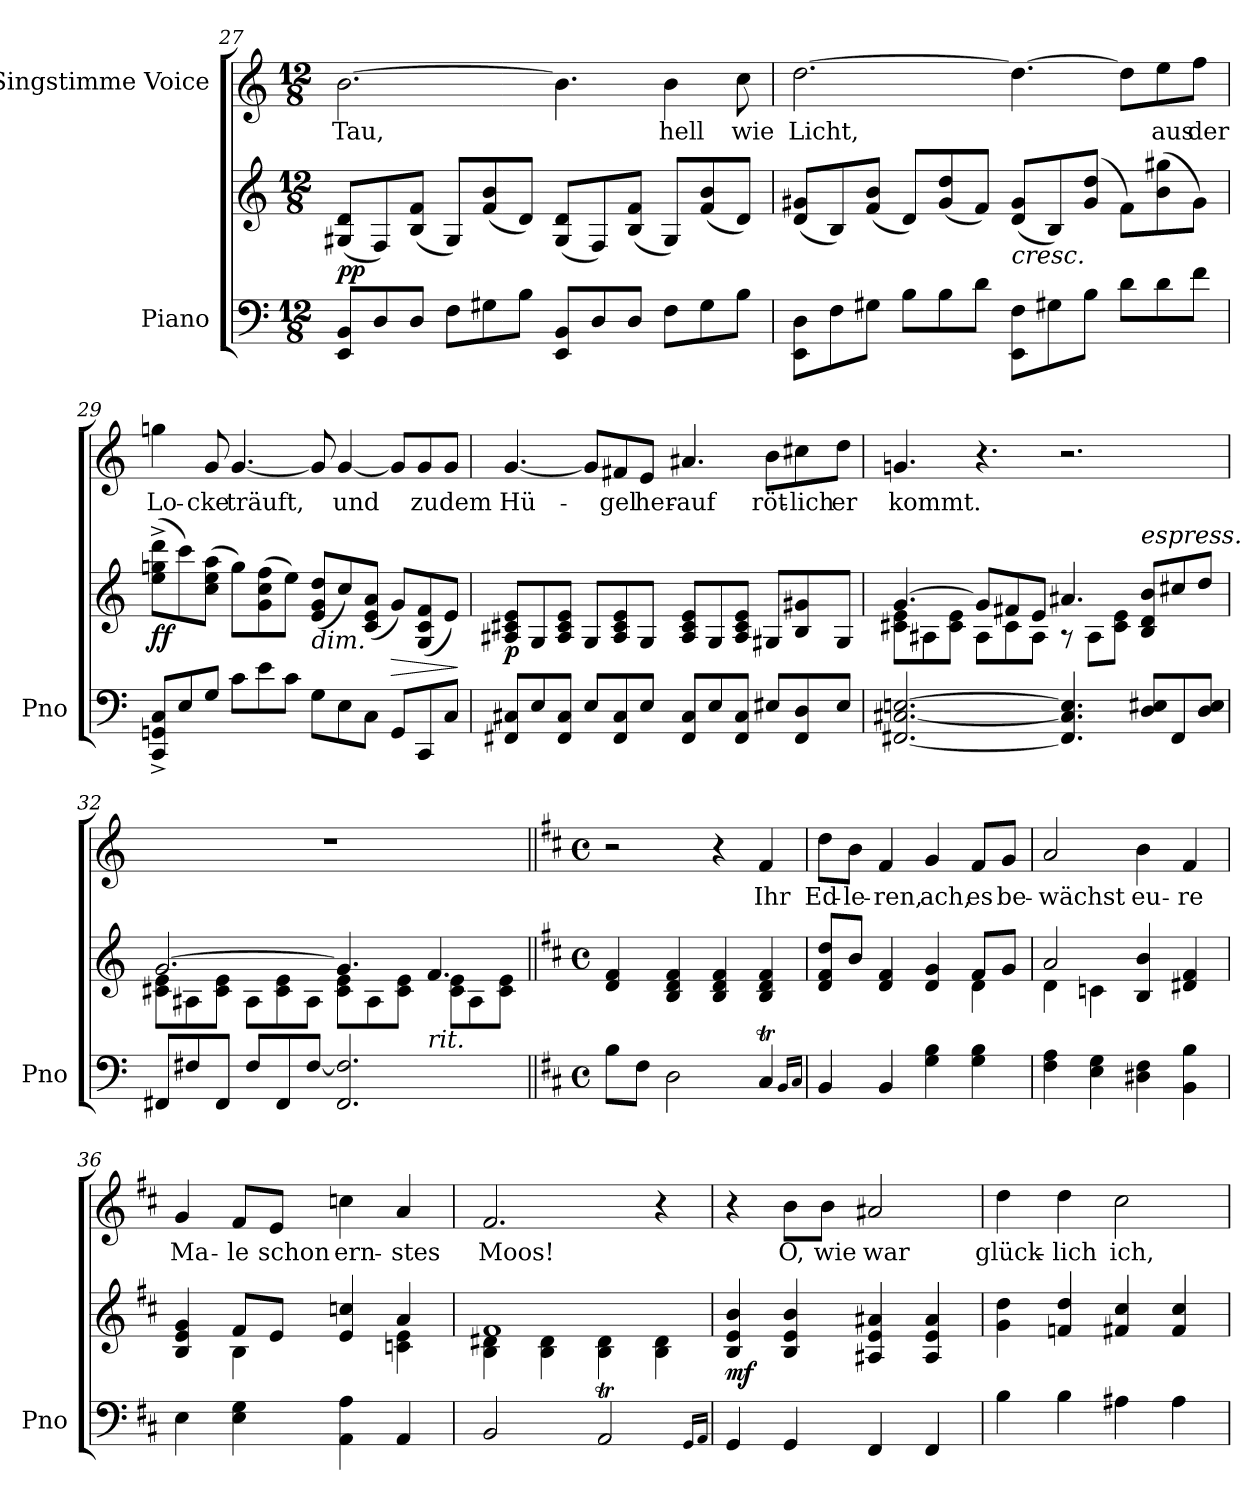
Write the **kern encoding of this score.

**kern	**kern	**dynam	**kern	**text
*part2	*part2	*part2	*part1	*part1
*staff3	*staff2	*staff2/3	*staff1	*staff1
*I"Piano	*	*	*I"Singstimme Voice	*
*I'Pno	*	*	*	*
*clefF4	*clefG2	*	*clefG2	*
*k[]	*k[]	*	*k[]	*
*M12/8	*M12/8	*	*M12/8	*
=27	=27	=27	=27	=27
!	!	!LO:DY:b	!	!
8EE/ 8BB/L	(8G#X/ 8d/L	pp	[2.b\	Tau,
8D/	8F/)	.	.	.
8D/J	(8B/ 8f/J	.	.	.
8F\L	8G#/L)	.	.	.
8G#X\	(8f/ 8b/	.	.	.
8B\J	8d/J)	.	.	.
8EE/ 8BB/L	(8G#/ 8d/L	.	4.b\]	.
8D/	8F/)	.	.	.
8D/J	(8B/ 8f/J	.	.	.
8F\L	8G#/L)	.	4b\	hell
8G#\	(8f/ 8b/	.	.	.
8B\J	8d/J)	.	8cc\	wie
=28	=28	=28	=28	=28
8EE\ 8D\L	(8d/ 8g#X/L	.	[2.dd\	Licht,
8F\	8B/)	.	.	.
8G#X\J	(8f/ 8b/J	.	.	.
8B\L	8d/L)	.	.	.
8B\	(8g#/ 8dd/	.	.	.
8d\J	8f/J)	.	.	.
!	!LO:TX:b:i:t=cresc.	!	!	!
8EE\ 8F\L	(8d/ 8g#/L	.	4.dd\_	.
8G#X\	8B/)	.	.	.
8B\J	(<8g#/ 8dd/J	.	.	.
8d\L	8f\L)	.	8dd\L]	.
8d\	(8b\ 8gg#X\	.	8ee\	aus
8f\J	8g#\J)	.	8ff\J	der
=29	=29	=29	=29	=29
!	!	!LO:DY:b	!	!
8CC/^ 8GGn/^ 8C/^L	(8ee\^ 8ggn\^ 8ddd\^L	ff	4ggn\	Lo-
8E/	8ccc\)	.	.	.
8G/J	(8cc\ 8ee\ 8aa\J	.	8g/	-cke
8c\L	8gg\L)	.	[4.g/	träuft,
8e\	(8g\ 8cc\ 8ff\	.	.	.
8c\J	8ee\J)	.	.	.
!	!LO:TX:b:i:t=dim.	!	!	!
8G\L	(8e/ 8g/ 8dd/L	.	8g/]	.
8E\	8cc/)	.	[4g/	und
8C\J	(8c/ 8e/ 8a/J	.	.	.
!	!	!LO:HP:b	!	!
8GG/L	8g/L)	>	8g/L]	.
8CC/	(8G/ 8c/ 8f/	.	8g/	zu
8C/J	8e/J)	.	8g/J	dem
.	.	]	.	.
=30	=30	=30	=30	=30
!	!	!LO:DY:b	!	!
8FF#X/ 8C#X/L	8A#X/ 8c#X/ 8e/L	p	[4.g/	Hü-
8E/	8G/	.	.	.
8FF#/ 8C#/J	8A#/ 8c#/ 8e/J	.	.	.
8E/L	8G/L	.	8g/L]	.
8FF#/ 8C#/	8A#/ 8c#/ 8e/	.	8f#X/	-gel
8E/J	8G/J	.	8e/J	her-
8FF#/ 8C#/L	8A#/ 8c#/ 8e/L	.	4.a#X/	-auf
8E/	8G/	.	.	.
8FF#/ 8C#/J	8A#/ 8c#/ 8e/J	.	.	.
8E#X/L	8G#X/L	.	8b\L	röt-
8FF#/ 8D/	8B/ 8g#X/	.	8cc#X\	-lich
8E#/J	8G#/J	.	8dd\J	er
=31	=31	=31	=31	=31
*	*^	*	*	*
[2.FF#X/ [2.C#X/ [2.En/	[4.g/	8c#X\ 8e\L	.	4.gn/	kommt.
.	.	8A#X\	.	.	.
.	.	8c#\ 8e\J	.	.	.
.	8g/L]	8A#\L	.	4.r	.
.	8f#X/	8c#\	.	.	.
.	8e/J	8A#\J	.	.	.
4.FF#/] 4.C#/] 4.E/]	4.a#X/	8r	.	2.r	.
.	.	8A#\L	.	.	.
.	.	8c#\ 8e\J	.	.	.
!	!LO:TX:i:t=espress.	!	!	!	!
8D/ 8E#X/L	8B/ 8d/ 8b/L	4.ryy	.	.	.
8FF#/	8cc#X/	.	.	.	.
8D/ 8E#/J	8dd/J	.	.	.	.
=32	=32	=32	=32	=32	=32
8FF#X/L	[2.g/	8c#X\ 8e\L	.	1.r	.
8F#X/	.	8A#X\	.	.	.
8FF#/J	.	8c#\ 8e\J	.	.	.
8F#/L	.	8A#\L	.	.	.
8FF#/	.	8c#\ 8e\	.	.	.
[>8F#/J	.	8A#\J	.	.	.
2.FF#/ 2.F#/]	4.g/]	8c#\ 8e\L	.	.	.
.	.	8A#\	.	.	.
.	.	8c#\ 8e\J	.	.	.
!	!LO:TX:b:i:t=rit.	!	!	!	!
.	4.f/	8c#\ 8e\L	.	.	.
.	.	8A#\	.	.	.
.	.	8c#\ 8e\J	.	.	.
*	*v	*v	*	*	*
=33||	=33||	=33||	=33||	=33||
*k[f#c#]	*k[f#c#]	*	*k[f#c#]	*
*M4/4	*M4/4	*	*M4/4	*
*met(c)	*met(c)	*	*met(c)	*
8B\L	4d/ 4f#/	.	2r	.
8F#\J	.	.	.	.
2D\	4B/ 4d/ 4f#/	.	.	.
.	4B/ 4d/ 4f#/	.	4r	.
4C#t/	4B/ 4d/ 4f#/	.	4f#/	Ihr
16qBB/LL	.	.	.	.
16qC#/JJ	.	.	.	.
=34	=34	=34	=34	=34
*	*^	*	*	*
4BB/	8d/ 8f#/ 8dd/L	2.ryy	.	8dd\L	Ed-
.	8b/J	.	.	8b\J	-le-
4BB/	4d/ 4f#/	.	.	4f#/	-ren,
4G\ 4B\	4d/ 4g/	.	.	4g/	ach,
4G\ 4B\	8f#/L	4d\	.	8f#/L	es
.	8g/J	.	.	8g/J	be-
=35	=35	=35	=35	=35	=35
4F#\ 4A\	2a/	4d\	.	2a/	-wächst
4E\ 4G\	.	4cn\	.	.	.
4D#X\ 4F#\	4B/ 4b/	2ryy	.	4b\	eu-
4BB\ 4B\	4d#X/ 4f#/	.	.	4f#/	-re
=36	=36	=36	=36	=36	=36
4E\	4B/ 4e/ 4g/	4ryy	.	4g/	Ma-
4E\ 4G\	8f#/L	4B\	.	8f#/L	-le
.	8e/J	.	.	8e/J	schon
4AA\ 4A\	4e/ 4ccn/	4ryy	.	4ccn\	ern-
4AA/	4a/	4cnj\ 4e\	.	4a/	-stes
=37	=37	=37	=37	=37	=37
2BB/	1f#	4B\ 4d#X\	.	2.f#/	Moos!
.	.	4B\ 4d#\	.	.	.
2AAT/	.	4B\ 4d#\	.	.	.
.	.	4B\ 4d#\	.	4r	.
*	*v	*v	*	*	*
16qGG/LL	.	.	.	.
16qAA/JJ	.	.	.	.
=38	=38	=38	=38	=38
!	!	!LO:DY:b	!	!
4GG/	4B/ 4e/ 4b/	mf	4r	.
4GG/	4B/ 4e/ 4b/	.	8b\L	O,
.	.	.	8b\J	wie
4FF#/	4A#X/ 4e/ 4a#X/	.	2a#X/	war
4FF#/	4A#/ 4e/ 4a#/	.	.	.
=39	=39	=39	=39	=39
4B\	4g\ 4dd\	.	4dd\	glück-
4B\	4fn/ 4dd/	.	4dd\	-lich
4A#X\	4f#X/ 4cc#/	.	2cc#\	ich,
4A#\	4f#/ 4cc#/	.	.	.
=	=	=	=	=
*-	*-	*-	*-	*-
